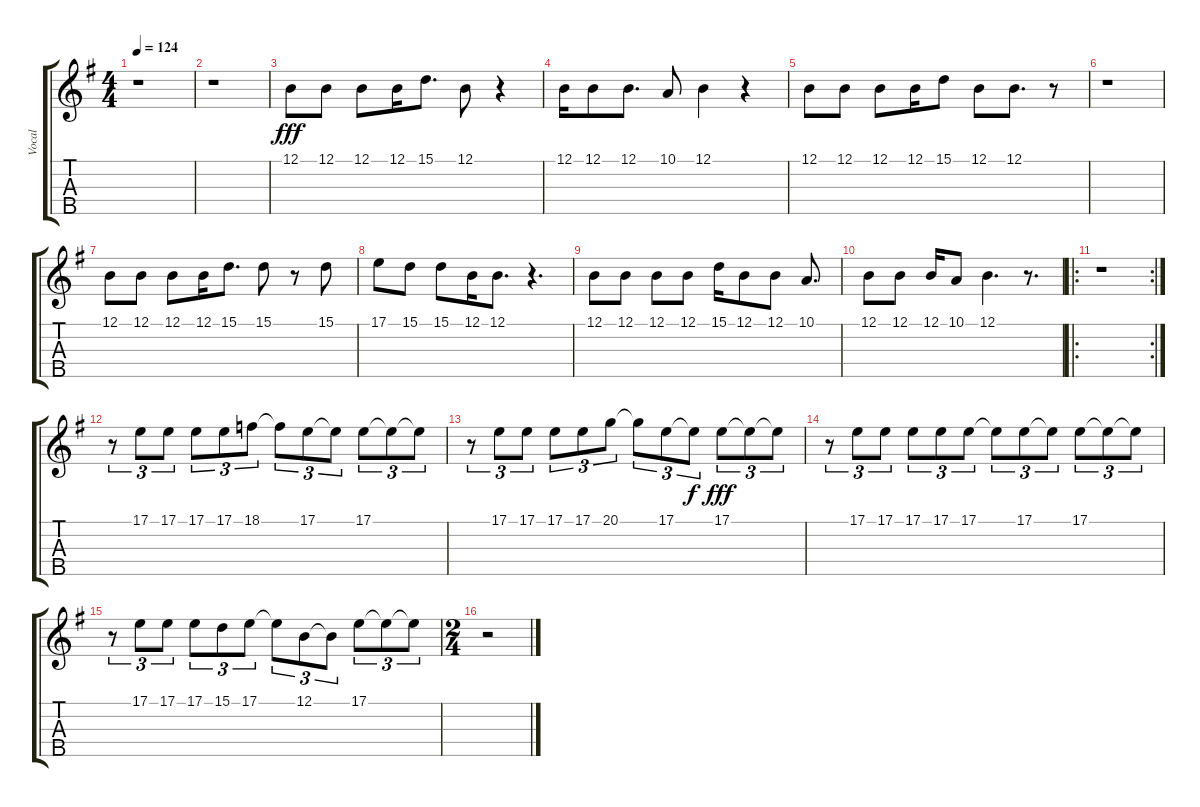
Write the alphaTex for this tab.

\track ("Vocal" "Vocal") {instrument harmonica}
\staff {score tabs}
\tuning (B3 G3 D3 A2 E2) {hide}
\ts (4 4)
\tempo 124
\clef g2
\ks g
r.1{dy fff} |
r.1 |
12.1.8 12.1.8 12.1.8 12.1.16 15.1.8{d} 12.1.8 r.4 |
12.1.16 12.1.8 12.1.8{d} 10.1.8 12.1.4 r.4 |
12.1.8 12.1.8 12.1.8 12.1.16 15.1.8 12.1.8 12.1.8{d} r.8 |
r.1 |
12.1.8 12.1.8 12.1.8 12.1.16 15.1.8{d} 15.1.8 r.8 15.1.8 |
17.1.8 15.1.8 15.1.8 12.1.16 12.1.8{d} r.4{d} |
12.1.8 12.1.8 12.1.8 12.1.8 15.1.16 12.1.8 12.1.8 10.1.8{d} |
12.1.8 12.1.8 12.1.16 10.1.8 12.1.4{d} r.8{d} |
\ro
\rc 2
r.1 |
r.8{tu (3 2)} 17.1.8{tu (3 2)} 17.1.8{tu (3 2)} 17.1.8{tu (3 2)} 17.1.8{tu (3 2)} 18.1.8{tu (3 2)} 18.1{t}.8{tu (3 2)} 17.1.8{tu (3 2)} 17.1{t}.8{tu (3 2)} 17.1.8{tu (3 2)} 17.1{t}.8{tu (3 2)} 17.1{t}.8{tu (3 2)} |
r.8{tu (3 2)} 17.1.8{tu (3 2)} 17.1.8{tu (3 2)} 17.1.8{tu (3 2)} 17.1.8{tu (3 2)} 20.1.8{tu (3 2)} 20.1{t}.8{tu (3 2)} 17.1.8{tu (3 2)} 17.1{t}.8{tu (3 2) dy f} 17.1.8{tu (3 2) dy fff} 17.1{t}.8{tu (3 2)} 17.1{t}.8{tu (3 2)} |
r.8{tu (3 2)} 17.1.8{tu (3 2)} 17.1.8{tu (3 2)} 17.1.8{tu (3 2)} 17.1.8{tu (3 2)} 17.1.8{tu (3 2)} 17.1{t}.8{tu (3 2)} 17.1.8{tu (3 2)} 17.1{t}.8{tu (3 2)} 17.1.8{tu (3 2)} 17.1{t}.8{tu (3 2)} 17.1{t}.8{tu (3 2)} |
r.8{tu (3 2)} 17.1.8{tu (3 2)} 17.1.8{tu (3 2)} 17.1.8{tu (3 2)} 15.1.8{tu (3 2)} 17.1.8{tu (3 2)} 17.1{t}.8{tu (3 2)} 12.1.8{tu (3 2)} 12.1{t}.8{tu (3 2)} 17.1.8{tu (3 2)} 17.1{t}.8{tu (3 2)} 17.1{t}.8{tu (3 2)} |
\ts (2 4)
r.2
